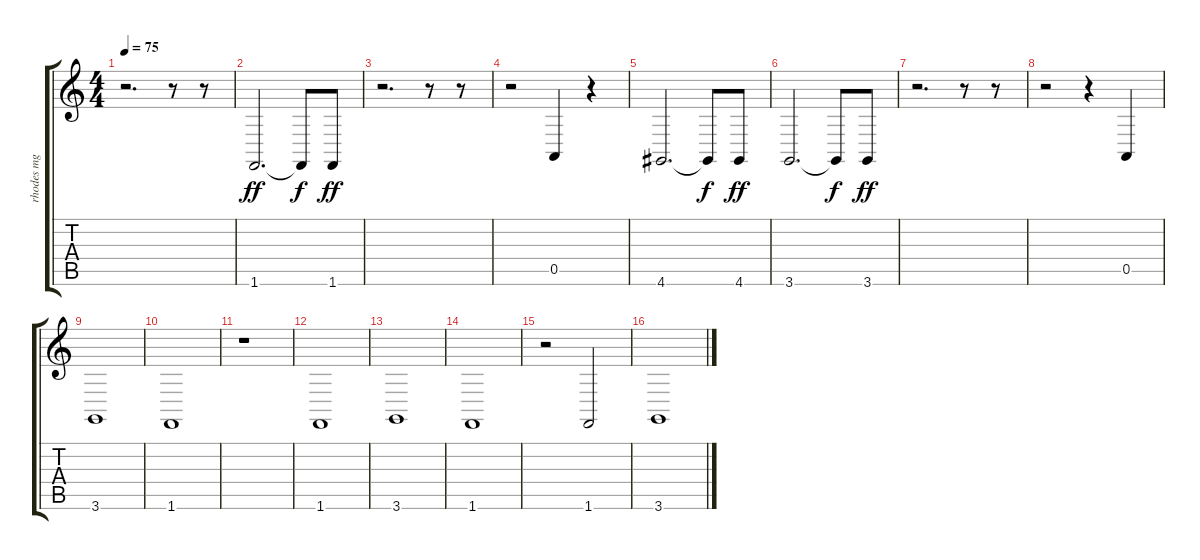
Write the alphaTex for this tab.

\track ("rhodes mg" "rhodes mg") {instrument electricpiano1}
\staff {score tabs}
\tuning (E4 B3 G3 D3 A2 E2) {hide}
\ts (4 4)
\tempo 75
\clef g2
\ks c
r.2{d dy ff} r.8 r.8 |
1.6.2{d} 1.6{t}.8{dy f} 1.6.8{dy ff} |
r.2{d} r.8 r.8 |
r.2 0.5.4 r.4 |
4.6.2{d} 4.6{t}.8{dy f} 4.6.8{dy ff} |
3.6.2{d} 3.6{t}.8{dy f} 3.6.8{dy ff} |
r.2{d} r.8 r.8 |
r.2 r.4 0.5.4 |
3.6.1 |
1.6.1 |
r.1 |
1.6.1 |
3.6.1 |
1.6.1 |
r.2 1.6.2 |
3.6.1
